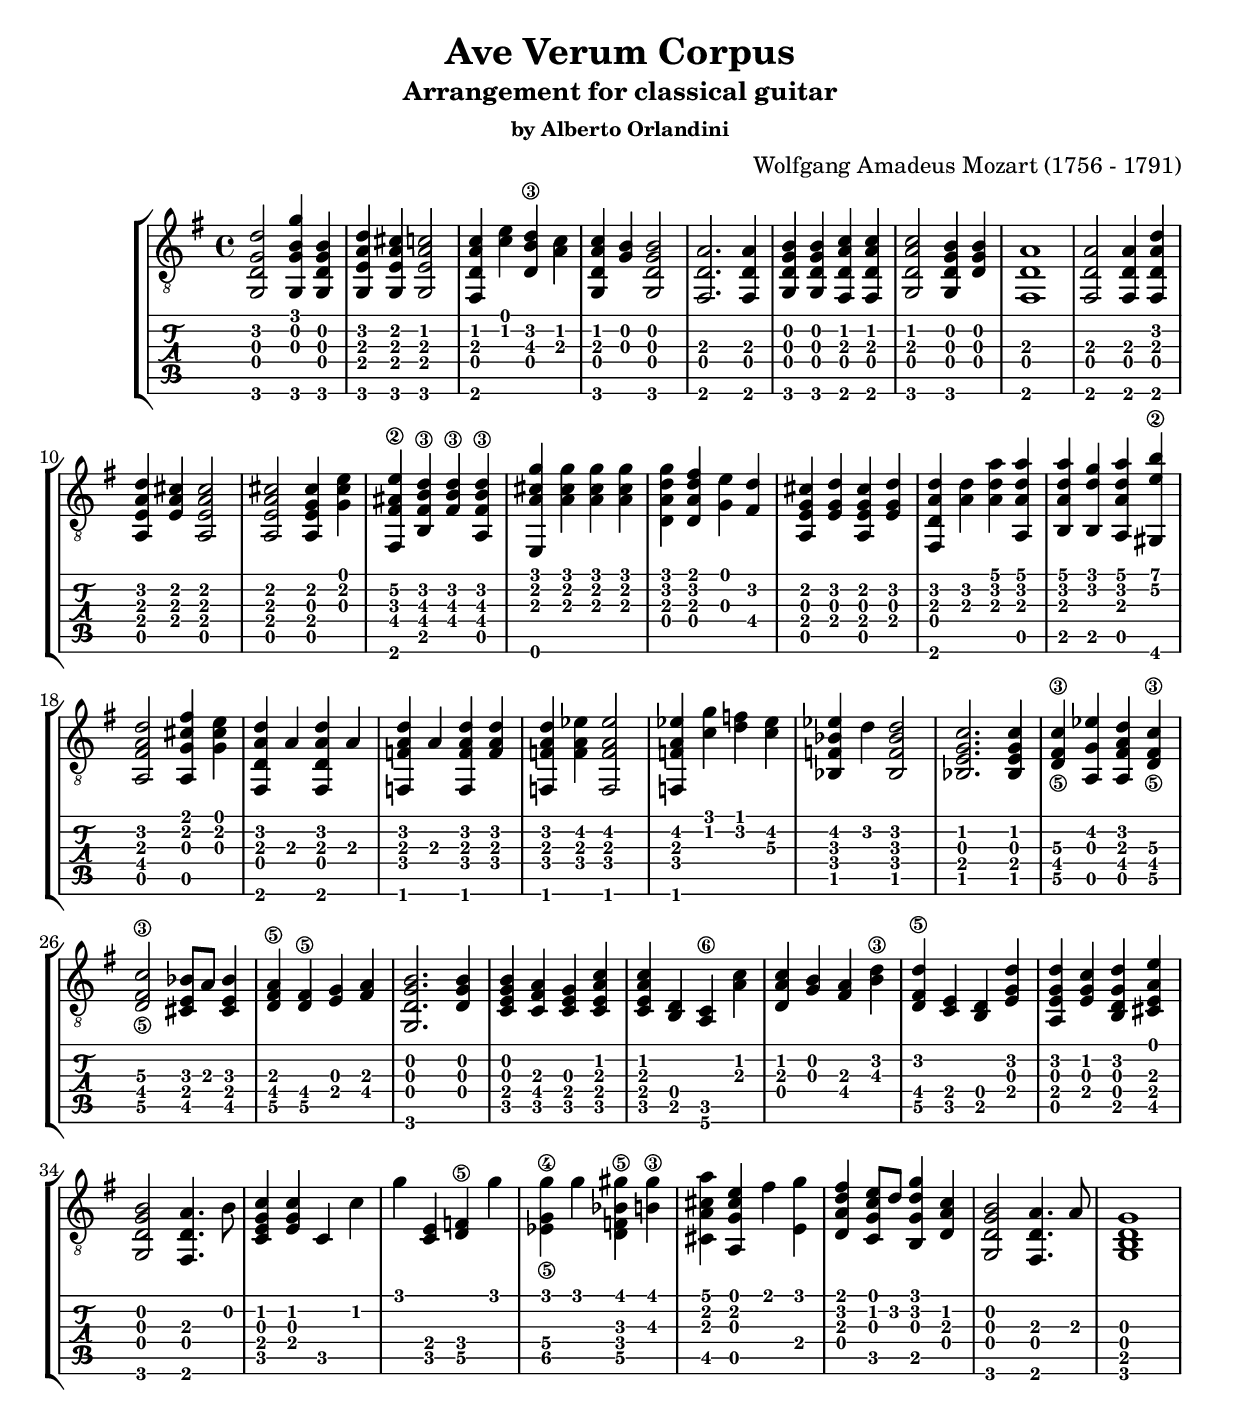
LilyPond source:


#(ly:set-option 'point-and-click #f)


\header {
	title = "Ave Verum Corpus"
	composer = "Wolfgang Amadeus Mozart (1756 - 1791)"
	subtitle = "Arrangement for classical guitar"
    subsubtitle = "by Alberto Orlandini"

	%arranger = "Arranged by Alberto Orlandini"
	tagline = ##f
}

musicLine = {
	\key g \major
	<g, d g d'>2 <g, g b g'>4 <g, d g b>4
	<g, e a d'> <g, e a cis'> <g, e a c'>2
	<fis, d a c'>4 <c' e'> <d' b\3 d> <c' a>
	<g, d a c'> <g b> <b g d g,>2
	<fis, d a>2. <fis, d a>4
	<g, d g b> <g, d g b> <fis, d a c'> <fis, d a c'>
	<g, d a c'>2 <g, d g b>4 <d g b>
	<fis, d a>1
	<fis, d a>2 <fis, d a>4 <fis, d a d'>4
	<a, e a d'> <e a cis'> <a, e a cis'>2
	<a, e a cis'>2 <a, e g cis'>4 <g cis' e'>
	<fis, fis ais e'\2> <b, fis b\3 d'> <fis b\3 d'> <a, fis b\3 d'>
	<e, a cis' g'> <a cis' g'> <a cis' g'> <a cis' g'>
	<d a d' g'> <d a d' fis'> <e' g> <d' fis>
	<a, e g cis'> <e g d'> <a, e g cis'> <e g d'>
	<fis, d a d'> <a d'> <a d' a'> <a, a d' a'>
	<b, a d' a'> <b, d' g'> <a, a d' a'> <gis, e'\2 b'>
	<a, fis a d'>2 <a, g cis' fis'>4 <g cis' e'>
	<fis, d a d'> <a> <fis, d a d'> <a>
	<f, f a d'> <a> <f, f a d'> <f a d'>
	<f, f a d'> <f a ees'> <f, f a ees'>2
	<f, f a ees'>4 <c' g'> <d' f'> <c' ees'>
	<bes, f bes ees'> <d'> <bes, f bes d'>2
	<bes, e g c'>2. <bes, e g c'>4
	<d\5 fis c'\3> <a, g ees'> <a, fis a d'> <d\5 fis c'\3>
	<d\5 fis c'\3>2 <cis e bes>8 <a>8 <cis e bes>4
	<d\5 fis a> <d\5 fis> <e g> <fis a>
	
	<g, d g b>2. <d g b>4
	<c e g b> <c fis a> <c e g> <c e a c'>
	<c e a c'> <b, d> <a,\6 c> <a c'>
	<d a c'> <g b> <fis a> <b\3 d'>
	<d\5 fis d'> <c e> <b, d> <e g d'>
	<a, e g d'> <e g c'> <b, d g d'> <cis e a e'>
	<g, d g b>2 <fis, d a>4. <b>8
	<c e g c'>4 <e g c'> <c> <c'>
	
	<g'> <c e> <d\5 f> <g'>
	<ees\5 g\4 g'> <g'> <d\5 f bes gis'> <b\3 gis'>
	<cis a cis' a'> <a, g cis' e'> <fis'> <e g'>
	<d a d' fis'> <c g c' e'>8 <d'>8 <b, g d' g'>4 <d a c'>
	<g, d g  b>2 <fis, d a>4. <a>8
	<g, b, d g>1
	
	
}


\score {

  \new StaffGroup
  <<
    \new Staff { \clef "G_8" \musicLine }
    \new TabStaff { \musicLine }
  >>

  \layout { }
  \midi { }
}
